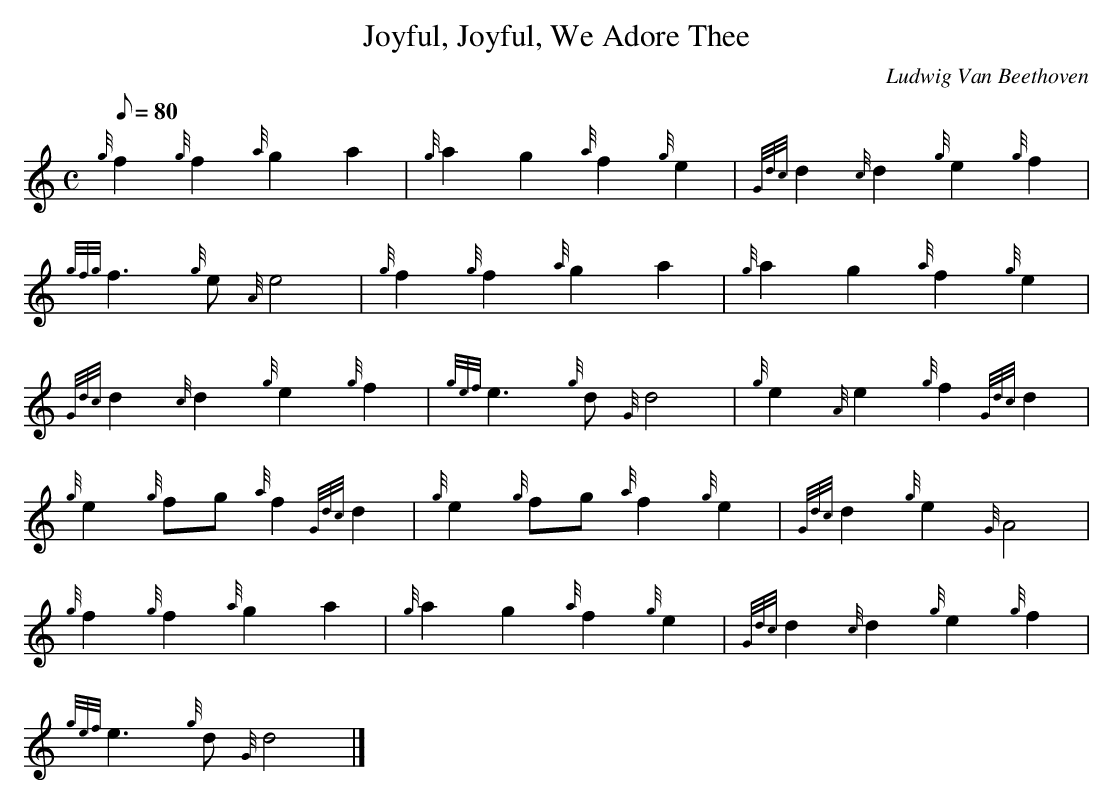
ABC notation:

X:1
T:Joyful, Joyful, We Adore Thee
M:C
L:1/8
Q:80
C:Ludwig Van Beethoven
K:HP
{g}f2{g}f2{a}g2a2 | \
{g}a2g2{a}f2{g}e2 | \
{Gdc}d2{c}d2{g}e2{g}f2 |
{gfg}f3{g}e{A}e4 | \
{g}f2{g}f2{a}g2a2 | \
{g}a2g2{a}f2{g}e2 |
{Gdc}d2{c}d2{g}e2{g}f2 | \
{gef}e3{g}d{G}d4 | \
{g}e2{A}e2{g}f2{Gdc}d2 |
{g}e2{g}fg{a}f2{Gdc}d2 | \
{g}e2{g}fg{a}f2{g}e2 | \
{Gdc}d2{g}e2{G}A4 |
{g}f2{g}f2{a}g2a2 | \
{g}a2g2{a}f2{g}e2 | \
{Gdc}d2{c}d2{g}e2{g}f2 |
{gef}e3{g}d{G}d4|]
